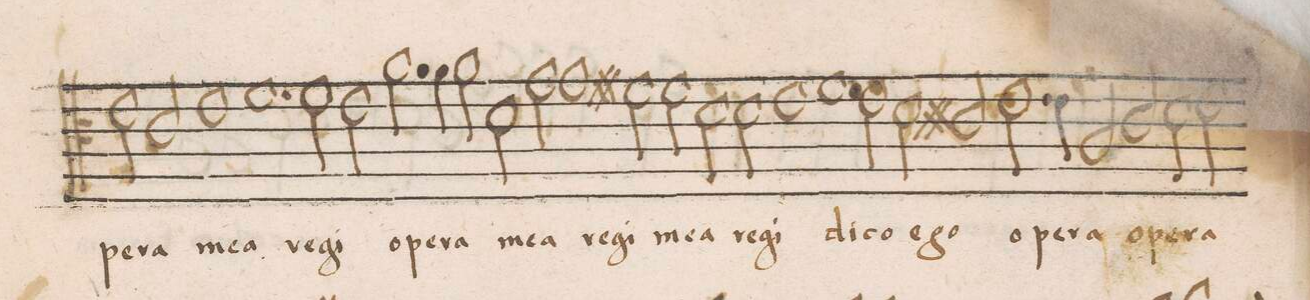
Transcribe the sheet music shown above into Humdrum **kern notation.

**kern	**text
*I"CANTVS	*
*clefC4	*
*k[]	*
*met(C|)	*
*M2/1	*
2e\	-pe-
2c/	-ra
=46-	=46-
1e	me-
1.f	-a
=47-	=47-
2f\	re-
2e\	-gi
2.a\	o-
=48-	=48-
4a\	   pe-
2a\	-ra
2d\	me-
2g\	-a
=49-	=49-
1g	re-
2f#X\	-gi
2f#\	me-
=50-	=50-
2d\	-a
2d\	re-
1e	-gi
=51-	=51-
1.fny	di-
2e\	-co
=52-	=52-
2d\	e-
2c#X/	-go
2.e\	o-
4e\	-pe-
=53-	=53-
2A/	   ra
2c/ny	o-
2d\	-pe-
*custos:f	*
2e\	-ra
=54-	=54-
*-	*-
